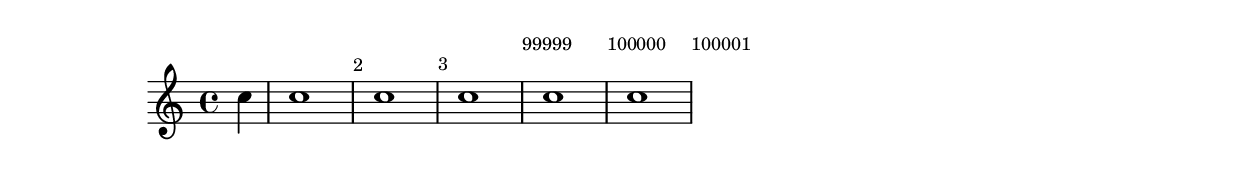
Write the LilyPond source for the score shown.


\version "2.7.39"

\header {

texidoc="Bar number may be set and their padding adjusted individually.  
The counting of bar numbers is started after the anacrusis.

To prevent clashes at the beginning of a line, the padding may have to 
be increased.
"

}

\layout {
  ragged-right = ##t
}

\relative c'' {
  \override Score.BarNumber #'break-visibility = #all-visible
  \partial 4 c4 
  c1 c c
  \set Score.currentBarNumber = #99999
  \override Score.BarNumber  #'padding = #3
  c1 c
}
